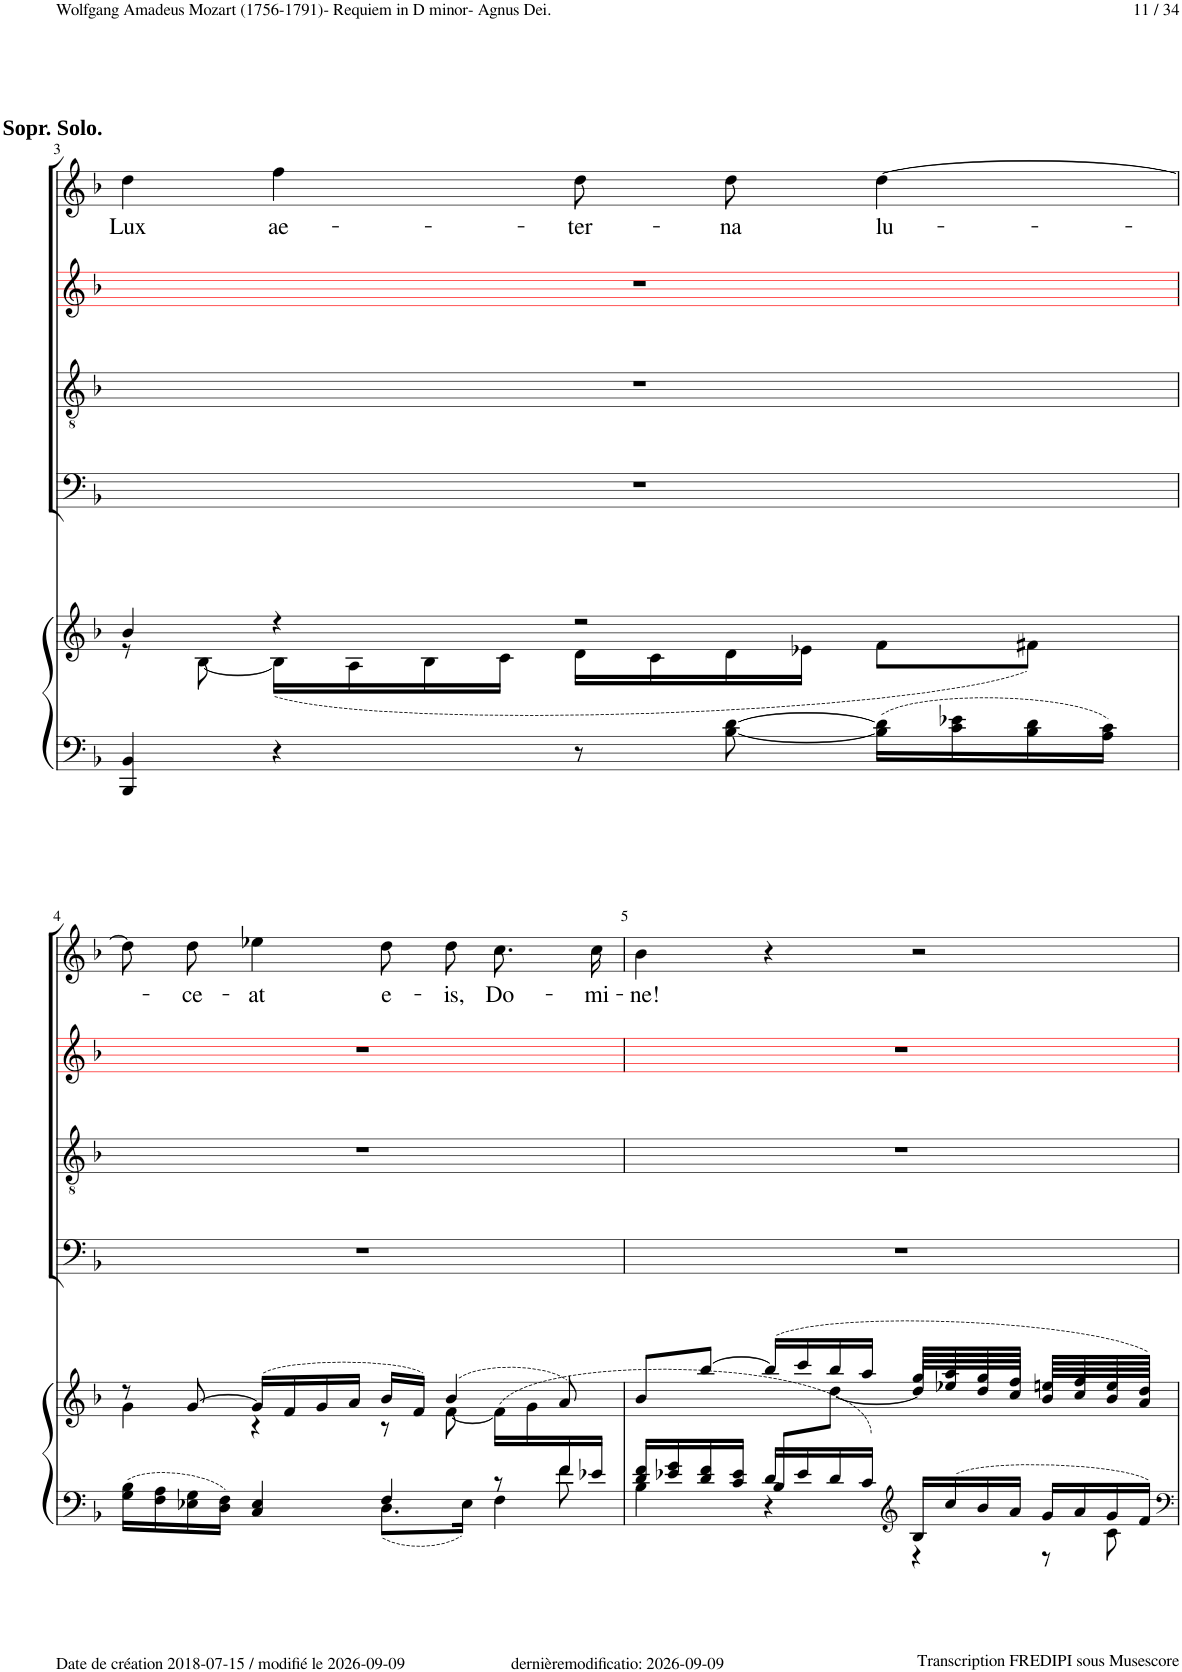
**kern	**kern	**kern	**kern	**kern	**kern	**text	**kern	**text
*part6	*part6	*part5	*part4	*part3	*part2	*part2	*part1	*part1
*staff7	*staff6	*staff5	*staff4	*staff3	*staff2	*staff2	*staff1	*staff1
*I"Piano	*	*I"Bass	*I"Tenor	*I"Alto	*I"Soprano	*	*I"Soprano	*
*I'Pno	*	*	*	*	*	*	*I'S.	*
!!LO:PB:g=z
*clefF4	*clefG2	*clefF4	*clefGv2	*clefG2	*clefG2	*	*clefG2	*
*	*	*	*	*ITrd1c2	*	*	*	*
*k[b-]	*k[b-]	*k[b-]	*k[b-]	*k[b-]	*k[b-]	*	*k[b-]	*
*M4/4	*M4/4	*M4/4	*M4/4	*M4/4	*M4/4	*	*M4/4	*
*met(c)	*met(c)	*met(c)	*met(c)	*met(c)	*met(c)	*	*met(c)	*
=3	=3	=3	=3	=3	=3	=3	=3	=3
*	*^	*	*	*	*	*	*	*
!	!	!	!	!	!	!	!	!LO:TX:a:B:t=Sopr. Solo.	!
!	!	!	!	!	!	!LO:TX:a:B:t=Sopr. Solo.	!	!	!
!	!	!	!	!	!	!	!LO:LY:b	!	!
4BBB-/ 4BB-/	4b-/	8r	1r	1r	1r	4dd\	Lux	4dd!	Lux
.	.	[8B-\	.	.	.	.	.	.	.
!	!	!	!	!	!	!	!LO:LY:b	!	!
4r	4r	(16B-\LL]	.	.	.	4ff\	ae-	4ff!	ae-
.	.	16A\	.	.	.	.	.	.	.
.	.	16B-\	.	.	.	.	.	.	.
.	.	16c\JJ	.	.	.	.	.	.	.
!	!	!	!	!	!	!	!LO:LY:b	!	!
8r	2r	16d\LL	.	.	.	8dd\L	-ter-	8dd!\L	-ter-
.	.	16c\	.	.	.	.	.	.	.
!	!	!	!	!	!	!	!LO:LY:b	!	!
[8B-\ [8d\	.	16d\	.	.	.	8dd\J	-na	8dd!\J	-na
.	.	16e-X\JJ	.	.	.	.	.	.	.
!	!	!	!	!	!	!	!LO:LY:b	!	!
16B-\] 16d\]LL	.	8f\L	.	.	.	4dd\	lu-	[4dd!	lu-
16c\ 16e-X\	.	.	.	.	.	.	.	.	.
16B-\ 16d\	.	8f#X\J)	.	.	.	.	.	.	.
16A\ 16c\JJ	.	.	.	.	.	.	.	.	.
!!LO:LB:g=z
=4	=4	=4	=4	=4	=4	=4	=4	=4	=4
*^	*	*	*	*	*	*	*	*	*
*	*^	*	*	*	*	*	*	*	*	*
2..ryy	16G\ 16B-\LL	2ryy	8r	4g\	1r	1r	1r	8dd\L	.	8dd!\L]	.
.	16F\ 16A\	.	.	.	.	.	.	.	.	.	.
!	!	!	!	!	!	!	!	!	!LO:LY:b	!	!
.	16E-X\ 16G\	.	[8g/	.	.	.	.	8dd\J	-ce-	8dd!\J	-ce-
.	16D\ 16F\JJ	.	.	.	.	.	.	.	.	.	.
!	!	!	!	!	!	!	!	!	!LO:LY:b	!	!
.	4C/ 4E-/	.	(16g/LL]	4r	.	.	.	4ee-X\	-at	4ee-X!	-at
.	.	.	16f/	.	.	.	.	.	.	.	.
.	.	.	16g/	.	.	.	.	.	.	.	.
.	.	.	16a/JJ	.	.	.	.	.	.	.	.
!	!	!	!	!	!	!	!	!	!LO:LY:b	!	!
.	4F/	8.D\L	16b-/LL	8r	.	.	.	8dd\L	e-	8dd!\L	e-
.	.	.	16f/JJ)	.	.	.	.	.	.	.	.
!	!	!	!	!	!	!	!	!	!LO:LY:b	!	!
.	.	.	(4b-/	[8f\	.	.	.	8dd\J	-is,	8dd!\J	-is,
.	.	16E-\Jk	.	.	.	.	.	.	.	.	.
!	!	!	!	!	!	!	!	!	!LO:LY:b	!	!
.	8r	4F\	.	(16f\LL]	.	.	.	8.cc\L	Do-	8.cc!\L	Do-
.	.	.	.	16g\	.	.	.	.	.	.	.
16f/	8f\	.	8a/)	8ryy	.	.	.	.	.	.	.
!	!	!	!	!	!	!	!	!	!LO:LY:b	!	!
16e-X/JJ	.	.	.	.	.	.	.	16cc\Jk	-mi-	16cc!\Jk	-mi-
=5	=5	=5	=5	=5	=5	=5	=5	=5	=5	=5	=5
*	*	*^	*	*	*	*	*	*	*	*	*
!	!	!	!	!	!	!	!	!	!	!LO:LY:b	!	!
16d/ 16f/LL	4ryy	4B-\	4ryy	8b-/L	4ryy	1r	1r	1r	4b-\	-ne!	4b-!	-ne!
16e-X/ 16g/	.	.	.	.	.	.	.	.	.	.	.	.
16d/ 16f/	.	.	.	[8bb-/J	.	.	.	.	.	.	.	.
16c/ 16e-/JJ	.	.	.	.	.	.	.	.	.	.	.	.
16d/LL	8B-/L	4r	4ryy	(16bb-/LL]	8ryy	.	.	.	4r	.	4r	.
16e-/	.	.	.	16ccc/	.	.	.	.	.	.	.	.
16d/	2ryy	.	.	16bb-/	[8dd\J	.	.	.	.	.	.	.
16c/JJ)	.	.	.	16aa/JJ	.	.	.	.	.	.	.	.
*clefG2	*	*	*	*	*	*	*	*	*	*	*	*
2ryy	.	16B-/LL	4r	16gg/LL	16dd/LL]	.	.	.	2r	.	2r	.
.	.	16cc/	.	16aa/	16ee-X/	.	.	.	.	.	.	.
.	.	16b-/	.	16gg/	16dd/	.	.	.	.	.	.	.
.	.	16a/JJ	.	16ff/JJ	16cc/JJ	.	.	.	.	.	.	.
.	.	16g/LL	8r	16een/LL	16b-/LL	.	.	.	.	.	.	.
.	.	16a/	.	16ff/	16cc/	.	.	.	.	.	.	.
.	8ryy	16g/	8c\	16ee/	16b-/	.	.	.	.	.	.	.
.	.	16f/JJ	.	16dd/JJ)	16a/JJ	.	.	.	.	.	.	.
*v	*v	*v	*v	*	*	*	*	*	*	*	*	*
*	*v	*v	*	*	*	*	*	*	*
=	=	=	=	=	=	=	=	=
*-	*-	*-	*-	*-	*-	*-	*-	*-
